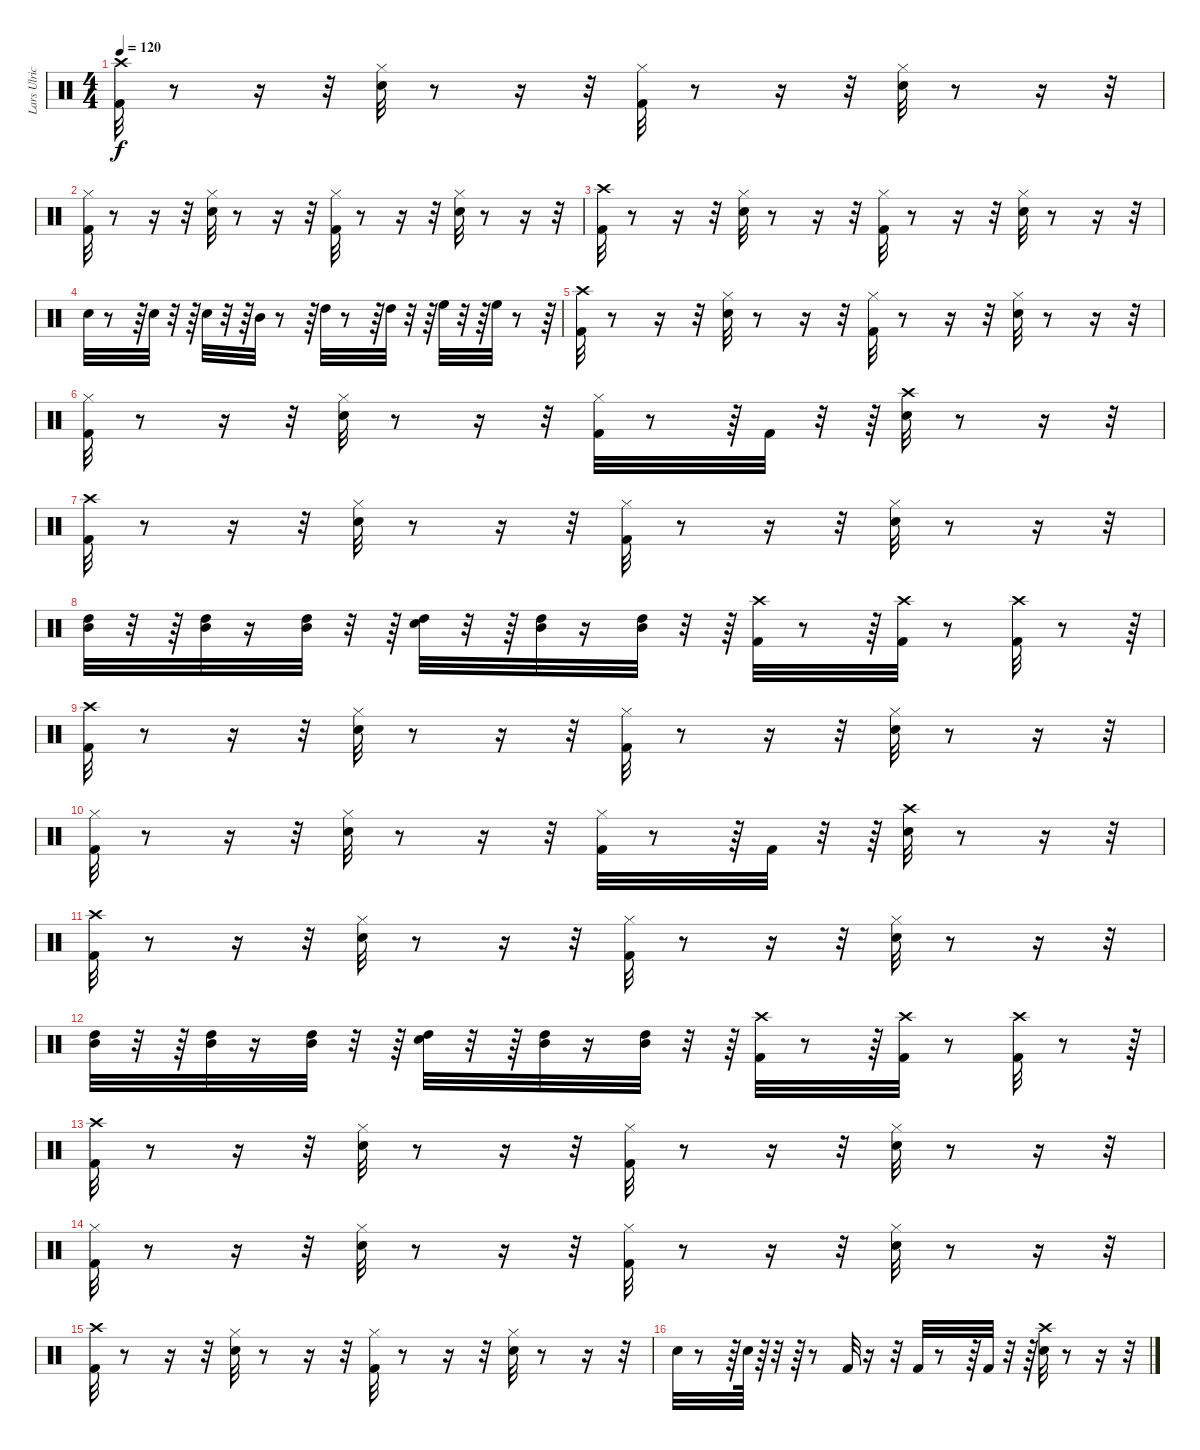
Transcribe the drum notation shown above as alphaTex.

\track ("Lars Ulrich" "Lars Ulric") {instrument percussion}
\staff {score}
\articulation defaults
\ts (4 4)
\tempo 120
\clef neutral
\ks c
("Kick (hit) 2" "Crash high (hit)").32{dy f} r.8 r.16 r.32 ("Snare (hit) 2" "Hi-Hat (closed)").32 r.8 r.16 r.32 ("Kick (hit) 2" "Hi-Hat (closed)").32 r.8 r.16 r.32 ("Snare (hit) 2" "Hi-Hat (closed)").32 r.8 r.16 r.32 |
("Kick (hit) 2" "Hi-Hat (closed)").32 r.8 r.16 r.32 ("Snare (hit) 2" "Hi-Hat (closed)").32 r.8 r.16 r.32 ("Kick (hit) 2" "Hi-Hat (closed)").32 r.8 r.16 r.32 ("Snare (hit) 2" "Hi-Hat (closed)").32 r.8 r.16 r.32 |
("Crash high (hit)" "Kick (hit) 2").32 r.8 r.16 r.32 ("Hi-Hat (closed)" "Snare (hit) 2").32 r.8 r.16 r.32 ("Hi-Hat (closed)" "Kick (hit) 2").32 r.8 r.16 r.32 ("Hi-Hat (closed)" "Snare (hit) 2").32 r.8 r.16 r.32 |
"Snare (hit) 2".32 r.8 r.64 "Snare (hit) 2".32 r.32 r.64 "Snare (hit) 2".32 r.32 r.64 "Mid Tom (hit)".32 r.8 r.64 "High Tom (hit)".32 r.8 r.64 "High Tom (hit)".32 r.32 r.64 "High Floor Tom (hit)".32 r.32 r.64 "High Floor Tom (hit)".32 r.8 r.64 |
("Kick (hit) 2" "Crash high (hit)").32 r.8 r.16 r.32 ("Snare (hit) 2" "Hi-Hat (closed)").32 r.8 r.16 r.32 ("Kick (hit) 2" "Hi-Hat (closed)").32 r.8 r.16 r.32 ("Snare (hit) 2" "Hi-Hat (closed)").32 r.8 r.16 r.32 |
("Hi-Hat (closed)" "Kick (hit) 2").32 r.8 r.16 r.32 ("Snare (hit) 2" "Hi-Hat (closed)").32 r.8 r.16 r.32 ("Kick (hit) 2" "Hi-Hat (closed)").32 r.8 r.64 "Kick (hit) 2".32 r.32 r.64 ("Crash high (hit)" "Snare (hit) 2").32 r.8 r.16 r.32 |
("Kick (hit) 2" "Crash high (hit)").32 r.8 r.16 r.32 ("Snare (hit) 2" "Hi-Hat (closed)").32 r.8 r.16 r.32 ("Kick (hit) 2" "Hi-Hat (closed)").32 r.8 r.16 r.32 ("Snare (hit) 2" "Hi-Hat (closed)").32 r.8 r.16 r.32 |
("High Tom (hit)" "Mid Tom (hit)").32 r.32 r.64 ("High Tom (hit)" "Mid Tom (hit)").32 r.16 ("High Tom (hit)" "Mid Tom (hit)").32 r.32 r.64 ("Snare (hit) 2" "High Tom (hit)").32 r.32 r.64 ("High Tom (hit)" "Mid Tom (hit)").32 r.16 ("High Tom (hit)" "Mid Tom (hit)").32 r.32 r.64 ("Kick (hit) 2" "Crash high (hit)").32 r.8 r.64 ("Kick (hit) 2" "Crash high (hit)").32 r.8 ("Kick (hit) 2" "Crash high (hit)").32 r.8 r.64 |
("Kick (hit) 2" "Crash high (hit)").32 r.8 r.16 r.32 ("Snare (hit) 2" "Hi-Hat (closed)").32 r.8 r.16 r.32 ("Kick (hit) 2" "Hi-Hat (closed)").32 r.8 r.16 r.32 ("Snare (hit) 2" "Hi-Hat (closed)").32 r.8 r.16 r.32 |
("Hi-Hat (closed)" "Kick (hit) 2").32 r.8 r.16 r.32 ("Snare (hit) 2" "Hi-Hat (closed)").32 r.8 r.16 r.32 ("Kick (hit) 2" "Hi-Hat (closed)").32 r.8 r.64 "Kick (hit) 2".32 r.32 r.64 ("Crash high (hit)" "Snare (hit) 2").32 r.8 r.16 r.32 |
("Kick (hit) 2" "Crash high (hit)").32 r.8 r.16 r.32 ("Snare (hit) 2" "Hi-Hat (closed)").32 r.8 r.16 r.32 ("Kick (hit) 2" "Hi-Hat (closed)").32 r.8 r.16 r.32 ("Snare (hit) 2" "Hi-Hat (closed)").32 r.8 r.16 r.32 |
("High Tom (hit)" "Mid Tom (hit)").32 r.32 r.64 ("High Tom (hit)" "Mid Tom (hit)").32 r.16 ("High Tom (hit)" "Mid Tom (hit)").32 r.32 r.64 ("Snare (hit) 2" "High Tom (hit)").32 r.32 r.64 ("High Tom (hit)" "Mid Tom (hit)").32 r.16 ("High Tom (hit)" "Mid Tom (hit)").32 r.32 r.64 ("Kick (hit) 2" "Crash high (hit)").32 r.8 r.64 ("Kick (hit) 2" "Crash high (hit)").32 r.8 ("Kick (hit) 2" "Crash high (hit)").32 r.8 r.64 |
("Kick (hit) 2" "Crash high (hit)").32 r.8 r.16 r.32 ("Snare (hit) 2" "Hi-Hat (closed)").32 r.8 r.16 r.32 ("Kick (hit) 2" "Hi-Hat (closed)").32 r.8 r.16 r.32 ("Snare (hit) 2" "Hi-Hat (closed)").32 r.8 r.16 r.32 |
("Kick (hit) 2" "Hi-Hat (closed)").32 r.8 r.16 r.32 ("Snare (hit) 2" "Hi-Hat (closed)").32 r.8 r.16 r.32 ("Kick (hit) 2" "Hi-Hat (closed)").32 r.8 r.16 r.32 ("Snare (hit) 2" "Hi-Hat (closed)").32 r.8 r.16 r.32 |
("Kick (hit) 2" "Crash high (hit)").32 r.8 r.16 r.32 ("Hi-Hat (closed)" "Snare (hit) 2").32 r.8 r.16 r.32 ("Hi-Hat (closed)" "Kick (hit) 2").32 r.8 r.16 r.32 ("Hi-Hat (closed)" "Snare (hit) 2").32 r.8 r.16 r.32 |
"Snare (hit) 2".32 r.8 r.64 "Snare (hit) 2".64 r.64 r.32 r.64 r.8 "Kick (hit) 2".32 r.16 r.32 "Kick (hit) 2".32 r.8 r.64 "Kick (hit) 2".32 r.32 r.64 ("Crash high (hit)" "Snare (hit) 2").32 r.8 r.16 r.32
